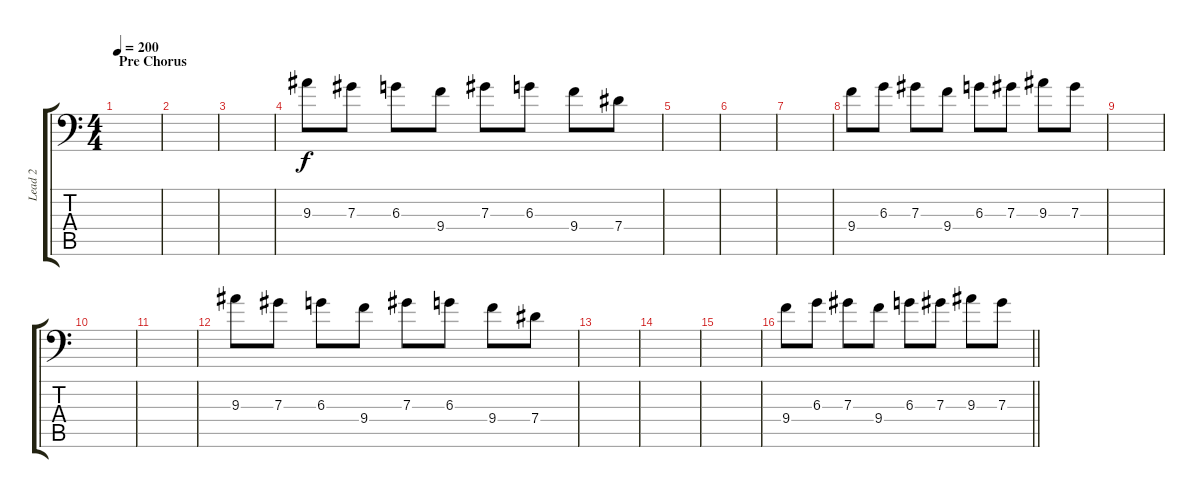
\track ("Lead 2" "Lead 2") {instrument overdrivenguitar}
\staff {score tabs}
\tuning (Bb3 F3 Db3 Ab2 Eb2 Bb1) {hide}
\ts (4 4)
\section ("" "Pre Chorus")
\tempo 200
\clef f4
\ks c
|
|
|
9.3.8 7.3.8 6.3.8 9.4.8 7.3.8 6.3.8 9.4.8 7.4.8 |
|
|
|
9.4.8 6.3.8 7.3.8 9.4.8 6.3.8 7.3.8 9.3.8 7.3.8 |
|
|
|
9.3.8 7.3.8 6.3.8 9.4.8 7.3.8 6.3.8 9.4.8 7.4.8 |
|
|
|
\barLineRight lightlight
9.4.8 6.3.8 7.3.8 9.4.8 6.3.8 7.3.8 9.3.8 7.3.8
